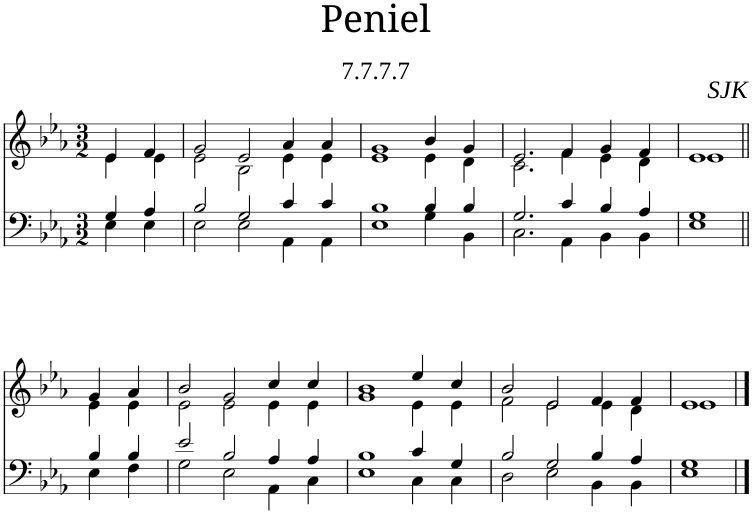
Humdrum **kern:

**kern	**kern
*part1	*part1
*staff2	*staff1
*I"Piano	*
*I'Pno	*
*clefF4	*clefG2
*k[b-e-a-]	*k[b-e-a-]
*M3/2	*M3/2
=1	=1
*^	*^
4G/	4E-\	4e-/	4e-\
4A-/	4E-\	4f/	4e-\
=2	=2	=2	=2
2B-/	2E-\	2g/	2e-\
2G/	2E-\	2e-/	2B-\
4c/	4AA-\	4a-/	4e-\
4c/	4AA-\	4a-/	4e-\
=3	=3	=3	=3
1B-	1E-	1g	1e-
4B-/	4G\	4b-/	4e-\
4B-/	4BB-\	4g/	4d\
=4	=4	=4	=4
2.G/	2.C\	2.e-/	2.c\
4c/	4AA-\	4f/	4f\
4B-/	4BB-\	4g/	4e-\
4A-/	4BB-\	4f/	4d\
=5	=5	=5	=5
1G	1E-	1e-	1e-
!!LO:LB:g=z	!!
=6||	=6||	=6||	=6||
4B-/	4E-\	4g/	4e-\
4B-/	4F\	4a-/	4e-\
=7	=7	=7	=7
2e-/	2G\	2b-/	2e-\
2B-/	2E-\	2g/	2e-\
4A-/	4AA-\	4cc/	4e-\
4A-/	4C\	4cc/	4e-\
=8	=8	=8	=8
1B-	1E-	1b-	1g
4c/	4C\	4ee-/	4e-\
4G/	4C\	4cc/	4e-\
=9	=9	=9	=9
2B-/	2D\	2b-/	2f\
2G/	2E-\	2e-/	2e-\
4B-/	4BB-\	4f/	4e-\
4A-/	4BB-\	4f/	4d\
=10	=10	=10	=10
1G	1E-	1e-	1e-
*v	*v	*	*
*	*v	*v
==	==
*-	*-
